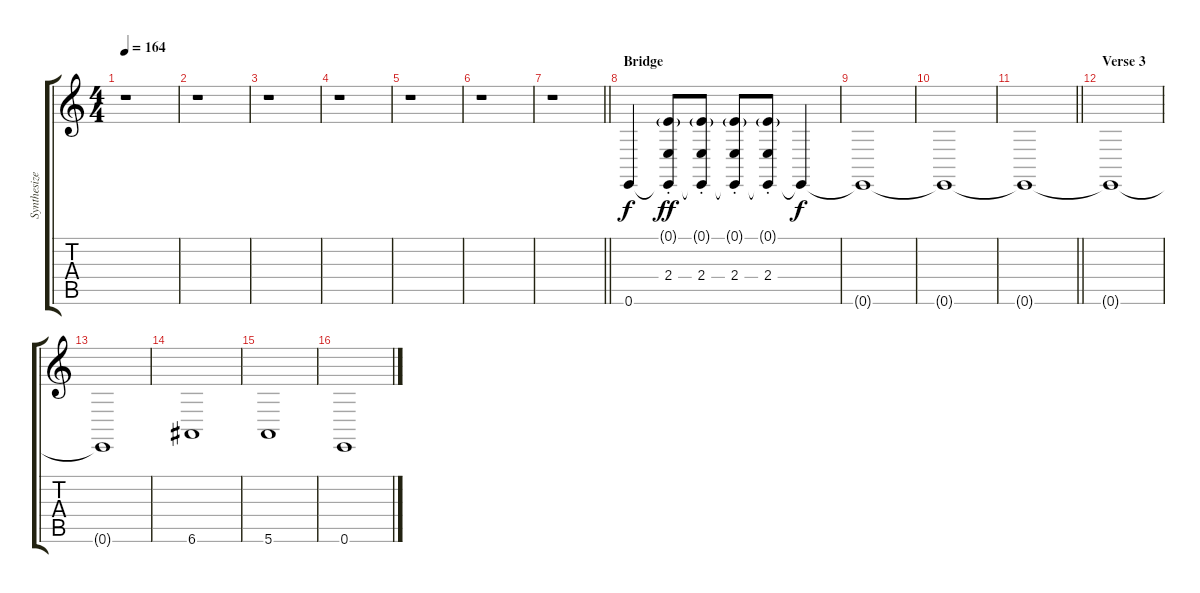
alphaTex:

\track ("Synthesizer 2 (Paul Morris)" "Synthesize") {instrument pad2warm}
\staff {score tabs}
\tuning (E4 B3 G3 D3 A2 E2) {hide}
\ts (4 4)
\tempo 164
\clef g2
\ks c
r.1{dy f} |
r.1 |
r.1 |
r.1 |
r.1 |
r.1 |
\barLineRight lightlight
r.1 |
\section ("" "Bridge")
0.6.4 (0.1{g st} 2.4{st} 0.6{t}).8{dy ff} (0.1{g st} 2.4{st} 0.6{t}).8 (0.1{g st} 2.4{st} 0.6{t}).8 (0.1{g st} 2.4{st} 0.6{t}).8 0.6{t}.4{dy f} |
0.6{t}.1 |
0.6{t}.1 |
\barLineRight lightlight
0.6{t}.1 |
\section ("" "Verse 3")
0.6{t}.1 |
0.6{t}.1 |
6.6.1 |
5.6.1 |
0.6.1
